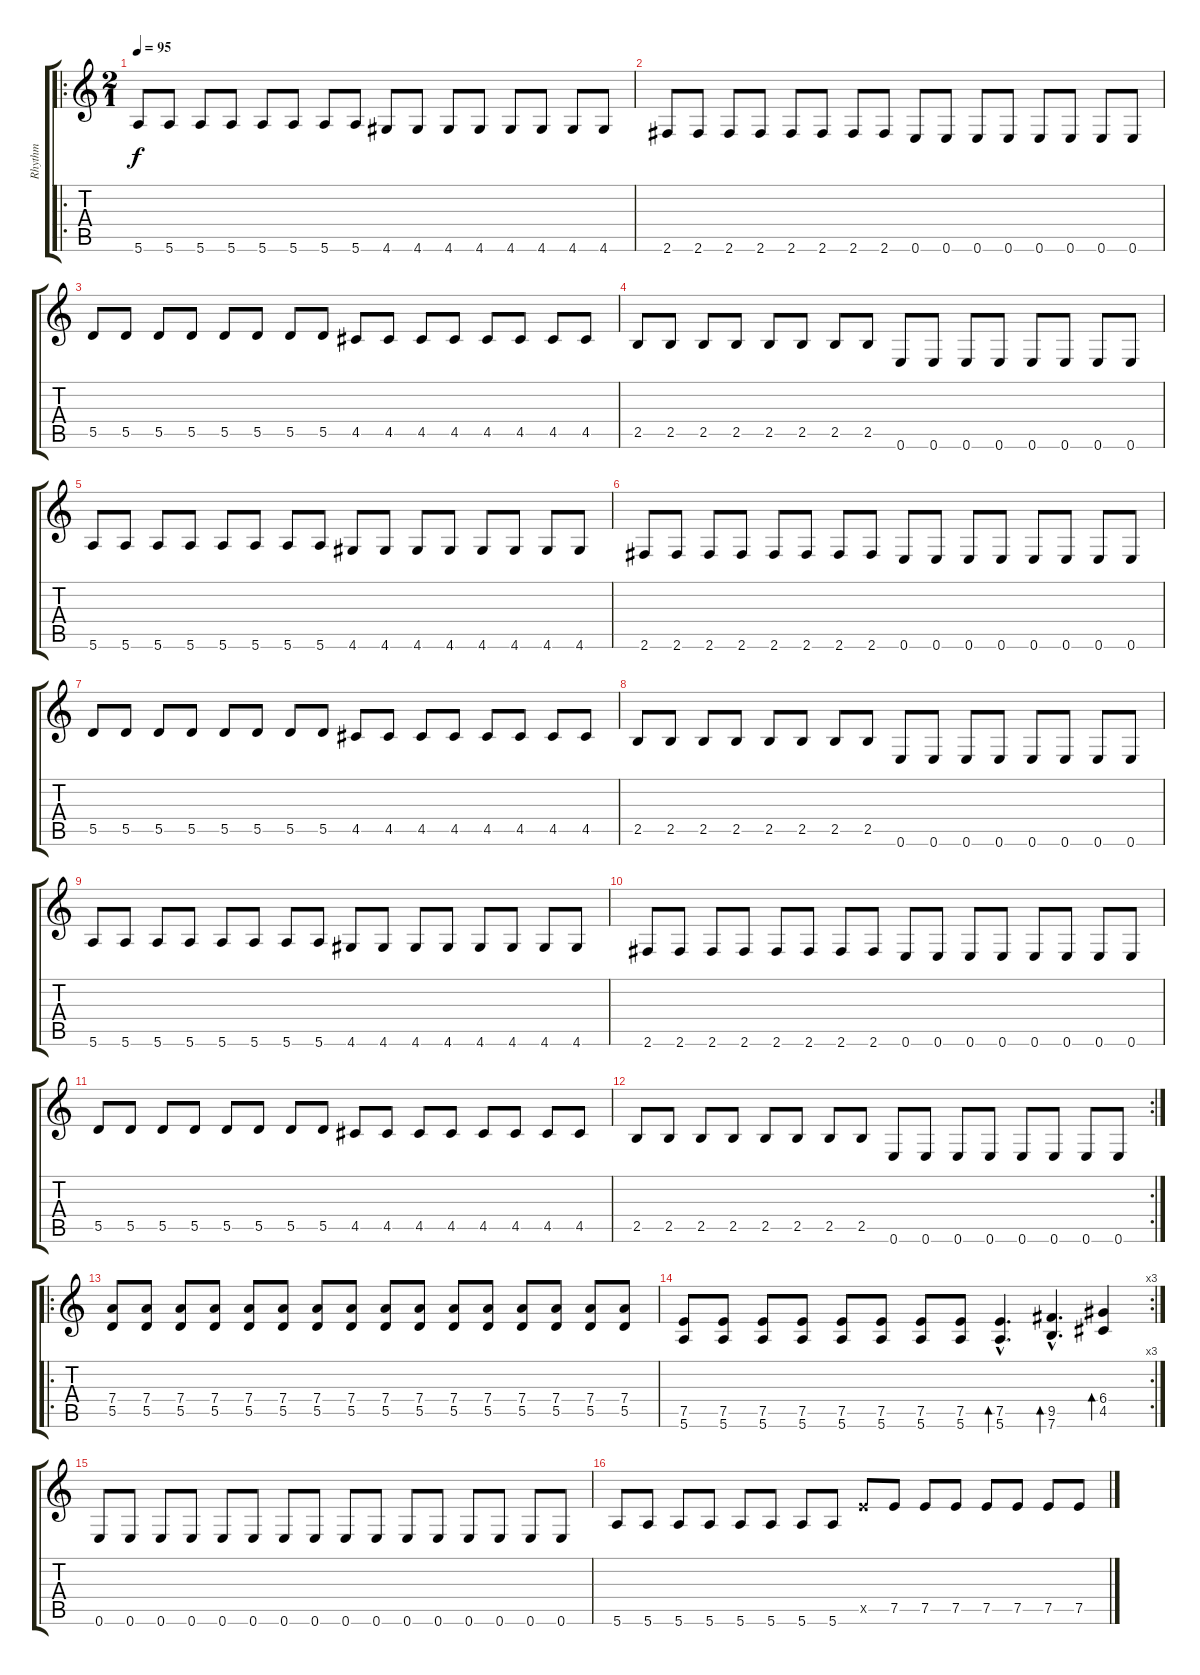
\track ("Rhythm" "Rhythm") {instrument overdrivenguitar}
\staff {score tabs}
\tuning (E4 B3 G3 D3 A2 E2) {hide}
\ro
\ts (2 1)
\tempo 95
\clef g2
\ks c
5.6.8{dy f instrument overdrivenguitar} 5.6.8 5.6.8 5.6.8 5.6.8 5.6.8 5.6.8 5.6.8 4.6.8 4.6.8 4.6.8 4.6.8 4.6.8 4.6.8 4.6.8 4.6.8 |
2.6.8 2.6.8 2.6.8 2.6.8 2.6.8 2.6.8 2.6.8 2.6.8 0.6.8 0.6.8 0.6.8 0.6.8 0.6.8 0.6.8 0.6.8 0.6.8 |
5.5.8 5.5.8 5.5.8 5.5.8 5.5.8 5.5.8 5.5.8 5.5.8 4.5.8 4.5.8 4.5.8 4.5.8 4.5.8 4.5.8 4.5.8 4.5.8 |
2.5.8 2.5.8 2.5.8 2.5.8 2.5.8 2.5.8 2.5.8 2.5.8 0.6.8 0.6.8 0.6.8 0.6.8 0.6.8 0.6.8 0.6.8 0.6.8 |
5.6.8 5.6.8 5.6.8 5.6.8 5.6.8 5.6.8 5.6.8 5.6.8 4.6.8 4.6.8 4.6.8 4.6.8 4.6.8 4.6.8 4.6.8 4.6.8 |
2.6.8 2.6.8 2.6.8 2.6.8 2.6.8 2.6.8 2.6.8 2.6.8 0.6.8 0.6.8 0.6.8 0.6.8 0.6.8 0.6.8 0.6.8 0.6.8 |
5.5.8 5.5.8 5.5.8 5.5.8 5.5.8 5.5.8 5.5.8 5.5.8 4.5.8 4.5.8 4.5.8 4.5.8 4.5.8 4.5.8 4.5.8 4.5.8 |
2.5.8 2.5.8 2.5.8 2.5.8 2.5.8 2.5.8 2.5.8 2.5.8 0.6.8 0.6.8 0.6.8 0.6.8 0.6.8 0.6.8 0.6.8 0.6.8 |
5.6.8 5.6.8 5.6.8 5.6.8 5.6.8 5.6.8 5.6.8 5.6.8 4.6.8 4.6.8 4.6.8 4.6.8 4.6.8 4.6.8 4.6.8 4.6.8 |
2.6.8 2.6.8 2.6.8 2.6.8 2.6.8 2.6.8 2.6.8 2.6.8 0.6.8 0.6.8 0.6.8 0.6.8 0.6.8 0.6.8 0.6.8 0.6.8 |
5.5.8 5.5.8 5.5.8 5.5.8 5.5.8 5.5.8 5.5.8 5.5.8 4.5.8 4.5.8 4.5.8 4.5.8 4.5.8 4.5.8 4.5.8 4.5.8 |
\rc 2
2.5.8 2.5.8 2.5.8 2.5.8 2.5.8 2.5.8 2.5.8 2.5.8 0.6.8 0.6.8 0.6.8 0.6.8 0.6.8 0.6.8 0.6.8 0.6.8 |
\ro
(7.4 5.5).8 (7.4 5.5).8 (7.4 5.5).8 (7.4 5.5).8 (7.4 5.5).8 (7.4 5.5).8 (7.4 5.5).8 (7.4 5.5).8 (7.4 5.5).8 (7.4 5.5).8 (7.4 5.5).8 (7.4 5.5).8 (7.4 5.5).8 (7.4 5.5).8 (7.4 5.5).8 (7.4 5.5).8 |
\rc 3
(7.5 5.6).8 (7.5 5.6).8 (7.5 5.6).8 (7.5 5.6).8 (7.5 5.6).8 (7.5 5.6).8 (7.5 5.6).8 (7.5 5.6).8 (7.5{hac} 5.6{hac}).4{d bd 120} (9.5{hac} 7.6{hac}).4{d bd 120} (6.4 4.5).4{bd 120} |
0.6.8 0.6.8 0.6.8 0.6.8 0.6.8 0.6.8 0.6.8 0.6.8 0.6.8 0.6.8 0.6.8 0.6.8 0.6.8 0.6.8 0.6.8 0.6.8 |
5.6.8 5.6.8 5.6.8 5.6.8 5.6.8 5.6.8 5.6.8 5.6.8 7.5{x}.8 7.5.8 7.5.8 7.5.8 7.5.8 7.5.8 7.5.8 7.5.8
